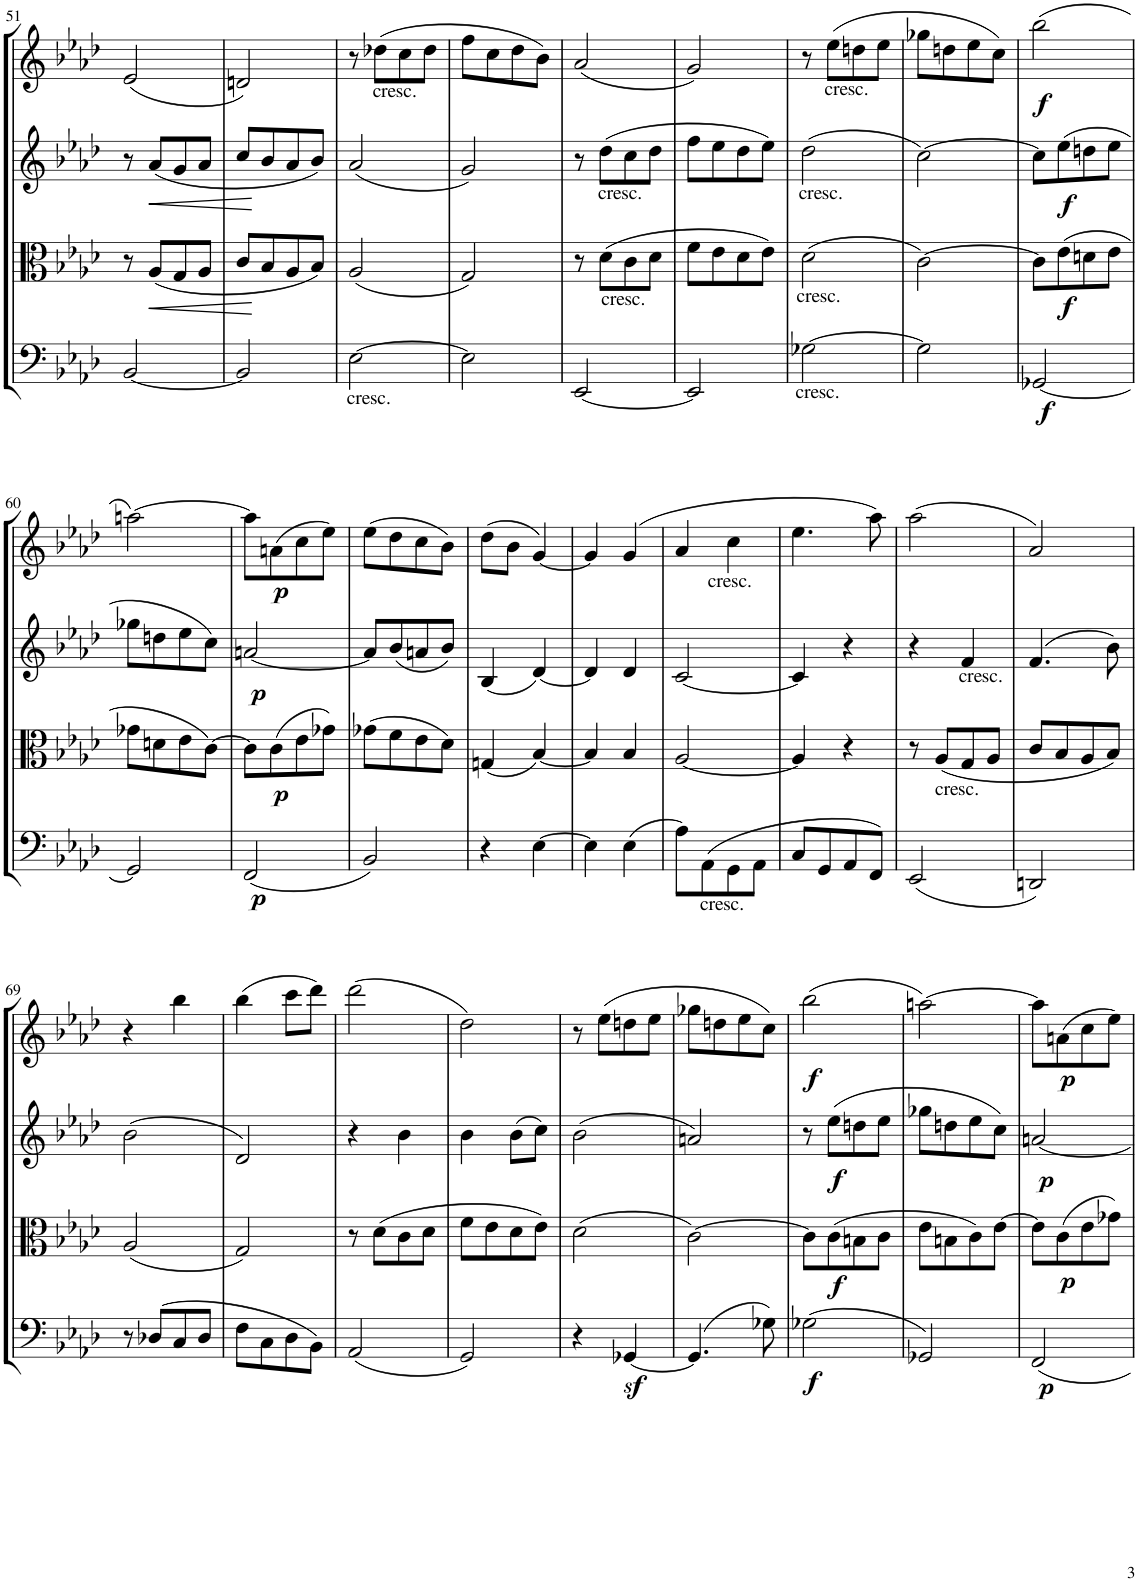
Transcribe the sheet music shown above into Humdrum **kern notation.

**kern	**dynam	**kern	**dynam	**kern	**dynam	**kern	**dynam
*part4	*part4	*part3	*part3	*part2	*part2	*part1	*part1
*staff4	*staff4	*staff3	*staff3	*staff2	*staff2	*staff1	*staff1
*I"Violoncello	*	*I"Viola	*	*I"Violino II	*	*I"Violino I	*
*I'Vc	*	*I'Vla	*	*I'Vln	*	*I'Vln	*
!!LO:PB:g=z
*clefF4	*	*clefC3	*	*clefG2	*	*clefG2	*
*k[b-e-a-d-]	*	*k[b-e-a-d-]	*	*k[b-e-a-d-]	*	*k[b-e-a-d-]	*
*M2/4	*	*M2/4	*	*M2/4	*	*M2/4	*
=51	=51	=51	=51	=51	=51	=51	=51
[2BB-/	.	8r	.	8r	.	(2e-/	.
!	!	!	!LO:HP:b	!	!LO:HP:b	!	!
.	.	(8A-/L	<	(8a-/L	<	.	.
.	.	8G/	.	8g/	.	.	.
.	.	8A-/J	.	8a-/J	.	.	.
=52	=52	=52	=52	=52	=52	=52	=52
2BB-/]	.	8c/L	.	8cc/L	.	2dn/)	.
.	.	8B-/	[	8b-/	[	.	.
.	.	8A-/	.	8a-/	.	.	.
.	.	8B-/J)	.	8b-/J)	.	.	.
=53	=53	=53	=53	=53	=53	=53	=53
!LO:TX:b:t=cresc.	!	!	!	!	!	!	!
[2E-\	.	(2A-/	.	(2a-/	.	8r	.
!	!	!	!	!	!	!LO:TX:b:t=cresc.	!
.	.	.	.	.	.	(8dd-X\L	.
.	.	.	.	.	.	8cc\	.
.	.	.	.	.	.	8dd-\J	.
=54	=54	=54	=54	=54	=54	=54	=54
2E-\]	.	2G/)	.	2g/)	.	8ff\L	.
.	.	.	.	.	.	8cc\	.
.	.	.	.	.	.	8dd-\	.
.	.	.	.	.	.	8b-\J)	.
=55	=55	=55	=55	=55	=55	=55	=55
[2EE-/	.	8r	.	8r	.	(2a-/	.
!	!	!	!	!LO:TX:b:t=cresc.	!	!	!
!	!	!LO:TX:b:t=cresc.	!	!	!	!	!
.	.	(8d-\L	.	(8dd-\L	.	.	.
.	.	8c\	.	8cc\	.	.	.
.	.	8d-\J	.	8dd-\J	.	.	.
=56	=56	=56	=56	=56	=56	=56	=56
2EE-/]	.	8f\L	.	8ff\L	.	2g/)	.
.	.	8e-\	.	8ee-\	.	.	.
.	.	8d-\	.	8dd-\	.	.	.
.	.	8e-\J)	.	8ee-\J)	.	.	.
=57	=57	=57	=57	=57	=57	=57	=57
!	!	!	!	!LO:TX:b:t=cresc.	!	!	!
!	!	!LO:TX:b:t=cresc.	!	!	!	!	!
!LO:TX:b:t=cresc.	!	!	!	!	!	!	!
[2G-X\	.	(2d-\	.	(2dd-\	.	8r	.
!	!	!	!	!	!	!LO:TX:b:t=cresc.	!
.	.	.	.	.	.	(8ee-\L	.
.	.	.	.	.	.	8ddn\	.
.	.	.	.	.	.	8ee-\J	.
=58	=58	=58	=58	=58	=58	=58	=58
2G-\]	.	[2c\)	.	[2cc\)	.	8gg-X\L	.
.	.	.	.	.	.	8ddn\	.
.	.	.	.	.	.	8ee-\	.
.	.	.	.	.	.	8cc\J)	.
=59	=59	=59	=59	=59	=59	=59	=59
!	!LO:DY:b	!	!	!	!	!	!LO:DY:b
[2GG-X/	f	8c\L]	.	8cc\L]	.	(2bb-\	f
!	!	!	!LO:DY:b	!	!LO:DY:b	!	!
.	.	(8e-\	f	(8ee-\	f	.	.
.	.	8dn\	.	8ddn\	.	.	.
.	.	8e-\J	.	8ee-\J	.	.	.
!!LO:LB:g=z
=60	=60	=60	=60	=60	=60	=60	=60
2GG-/]	.	8g-X\L	.	8gg-X\L	.	[2aan\)	.
.	.	8dn\	.	8ddn\	.	.	.
.	.	8e-\	.	8ee-\	.	.	.
.	.	[8c\J)	.	8cc\J)	.	.	.
=61	=61	=61	=61	=61	=61	=61	=61
!	!LO:DY:b	!	!	!	!LO:DY:b	!	!
(2FF/	p	8c\L]	.	[2an/	p	8aa\L]	.
!	!	!	!LO:DY:b	!	!	!	!LO:DY:b
.	.	(8c\	p	.	.	(8an\	p
.	.	8e-\	.	.	.	8cc\	.
.	.	8g-X\J)	.	.	.	8ee-\J)	.
=62	=62	=62	=62	=62	=62	=62	=62
2BB-/)	.	(8g-X\L	.	8a/L]	.	(8ee-\L	.
.	.	8f\	.	(8b-/	.	8dd-\	.
.	.	8e-\	.	8an/	.	8cc\	.
.	.	8d-\J)	.	8b-/J)	.	8b-\J)	.
=63	=63	=63	=63	=63	=63	=63	=63
4r	.	(4Gn/	.	(4B-/	.	(8dd-\L	.
.	.	.	.	.	.	8b-\J	.
[4E-\	.	[4B-/)	.	[4d-/)	.	[4g/)	.
=64	=64	=64	=64	=64	=64	=64	=64
4E-\]	.	4B-/]	.	4d-/]	.	4g/]	.
(4E-\	.	4B-/	.	4d-/	.	(4g/	.
=65	=65	=65	=65	=65	=65	=65	=65
8A-\L)	.	[2A-/	.	[2c/	.	4a-/	.
!LO:TX:b:t=cresc.	!	!	!	!	!	!	!
(8AA-\	.	.	.	.	.	.	.
!	!	!	!	!	!	!LO:TX:b:t=cresc.	!
8GG\	.	.	.	.	.	4cc\	.
8AA-\J	.	.	.	.	.	.	.
=66	=66	=66	=66	=66	=66	=66	=66
8C/L	.	4A-/]	.	4c/]	.	4.ee-\	.
8GG/	.	.	.	.	.	.	.
8AA-/	.	4r	.	4r	.	.	.
8FF/J)	.	.	.	.	.	8aa-\)	.
=67	=67	=67	=67	=67	=67	=67	=67
(2EE-/	.	8r	.	4r	.	(2aa-\	.
!	!	!LO:TX:b:t=cresc.	!	!	!	!	!
.	.	(8A-/L	.	.	.	.	.
!	!	!	!	!LO:TX:b:t=cresc.	!	!	!
.	.	8G/	.	4f/	.	.	.
.	.	8A-/J	.	.	.	.	.
=68	=68	=68	=68	=68	=68	=68	=68
2DDn/)	.	8c/L	.	(4.f/	.	2a-/)	.
.	.	8B-/	.	.	.	.	.
.	.	8A-/	.	.	.	.	.
.	.	8B-/J)	.	8b-\)	.	.	.
!!LO:LB:g=z
=69	=69	=69	=69	=69	=69	=69	=69
8r	.	(2A-/	.	(2b-\	.	4r	.
(8D-X/L	.	.	.	.	.	.	.
8C/	.	.	.	.	.	4bb-\	.
8D-/J	.	.	.	.	.	.	.
=70	=70	=70	=70	=70	=70	=70	=70
8F\L	.	2G/)	.	2d-/)	.	(4bb-\	.
8C\	.	.	.	.	.	.	.
8D-\	.	.	.	.	.	8ccc\L	.
8BB-\J)	.	.	.	.	.	8ddd-\J)	.
=71	=71	=71	=71	=71	=71	=71	=71
(2AA-/	.	8r	.	4r	.	(2ddd-\	.
.	.	(8d-\L	.	.	.	.	.
.	.	8c\	.	4b-\	.	.	.
.	.	8d-\J	.	.	.	.	.
=72	=72	=72	=72	=72	=72	=72	=72
2GG/)	.	8f\L	.	4b-\	.	2dd-\)	.
.	.	8e-\	.	.	.	.	.
.	.	8d-\	.	(8b-\L	.	.	.
.	.	8e-\J)	.	8cc\J)	.	.	.
=73	=73	=73	=73	=73	=73	=73	=73
4r	.	(2d-\	.	(2b-\	.	8r	.
.	.	.	.	.	.	(8ee-\L	.
[4GG-Xz</	.	.	.	.	.	8ddn\	.
.	.	.	.	.	.	8ee-\J	.
=74	=74	=74	=74	=74	=74	=74	=74
(4.GG-/]	.	[2c\)	.	2an/)	.	8gg-X\L	.
.	.	.	.	.	.	8ddn\	.
.	.	.	.	.	.	8ee-\	.
8G-X\)	.	.	.	.	.	8cc\J)	.
=75	=75	=75	=75	=75	=75	=75	=75
!	!LO:DY:b	!	!	!	!	!	!LO:DY:b
(2G-X\	f	8c\L]	.	8r	.	(2bb-\	f
!	!	!	!LO:DY:b	!	!LO:DY:b	!	!
.	.	(8c\	f	(8ee-\L	f	.	.
.	.	8Bn\	.	8ddn\	.	.	.
.	.	8c\J	.	8ee-\J	.	.	.
=76	=76	=76	=76	=76	=76	=76	=76
2GG-X/)	.	8e-\L	.	8gg-X\L	.	[2aan\)	.
.	.	8Bn\	.	8ddn\	.	.	.
.	.	8c\)	.	8ee-\	.	.	.
.	.	[8e-\J	.	8cc\J)	.	.	.
=77	=77	=77	=77	=77	=77	=77	=77
!	!LO:DY:b	!	!	!	!LO:DY:b	!	!
2FF/	p	8e-\L]	.	[2an/	p	8aa\L]	.
!	!	!	!LO:DY:b	!	!	!	!LO:DY:b
.	.	(8c\	p	.	.	(8an\	p
.	.	8e-\	.	.	.	8cc\	.
.	.	8g-X\J)	.	.	.	8ee-\J)	.
=	=	=	=	=	=	=	=
*-	*-	*-	*-	*-	*-	*-	*-
